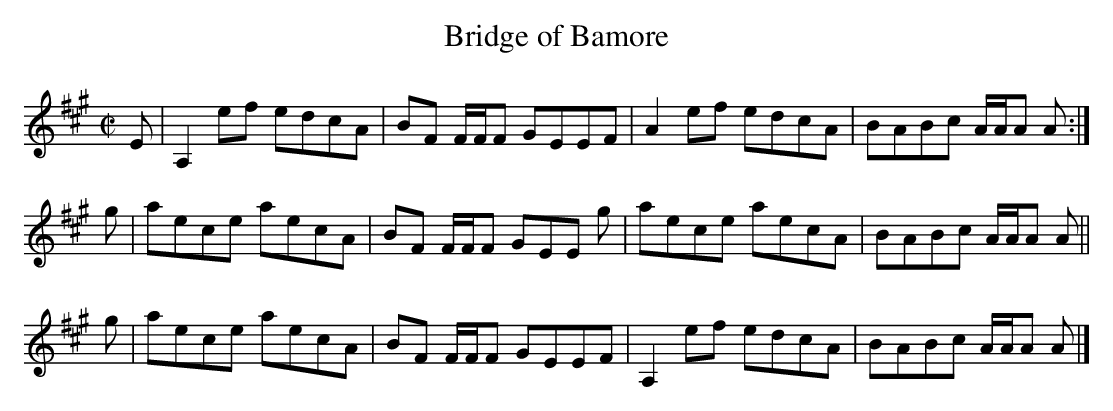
X:1
T: Bridge of Bamore
M: C|
L: 1/8
K: A
E | A,2ef edcA | BF F/F/F GEEF  | A2ef  edcA | BABc A/A/A A :|
g | aece  aecA | BF F/F/F GEE g | aece  aecA | BABc A/A/A A ||
g | aece  aecA | BF F/F/F GEEF  | A,2ef edcA | BABc A/A/A A |]
